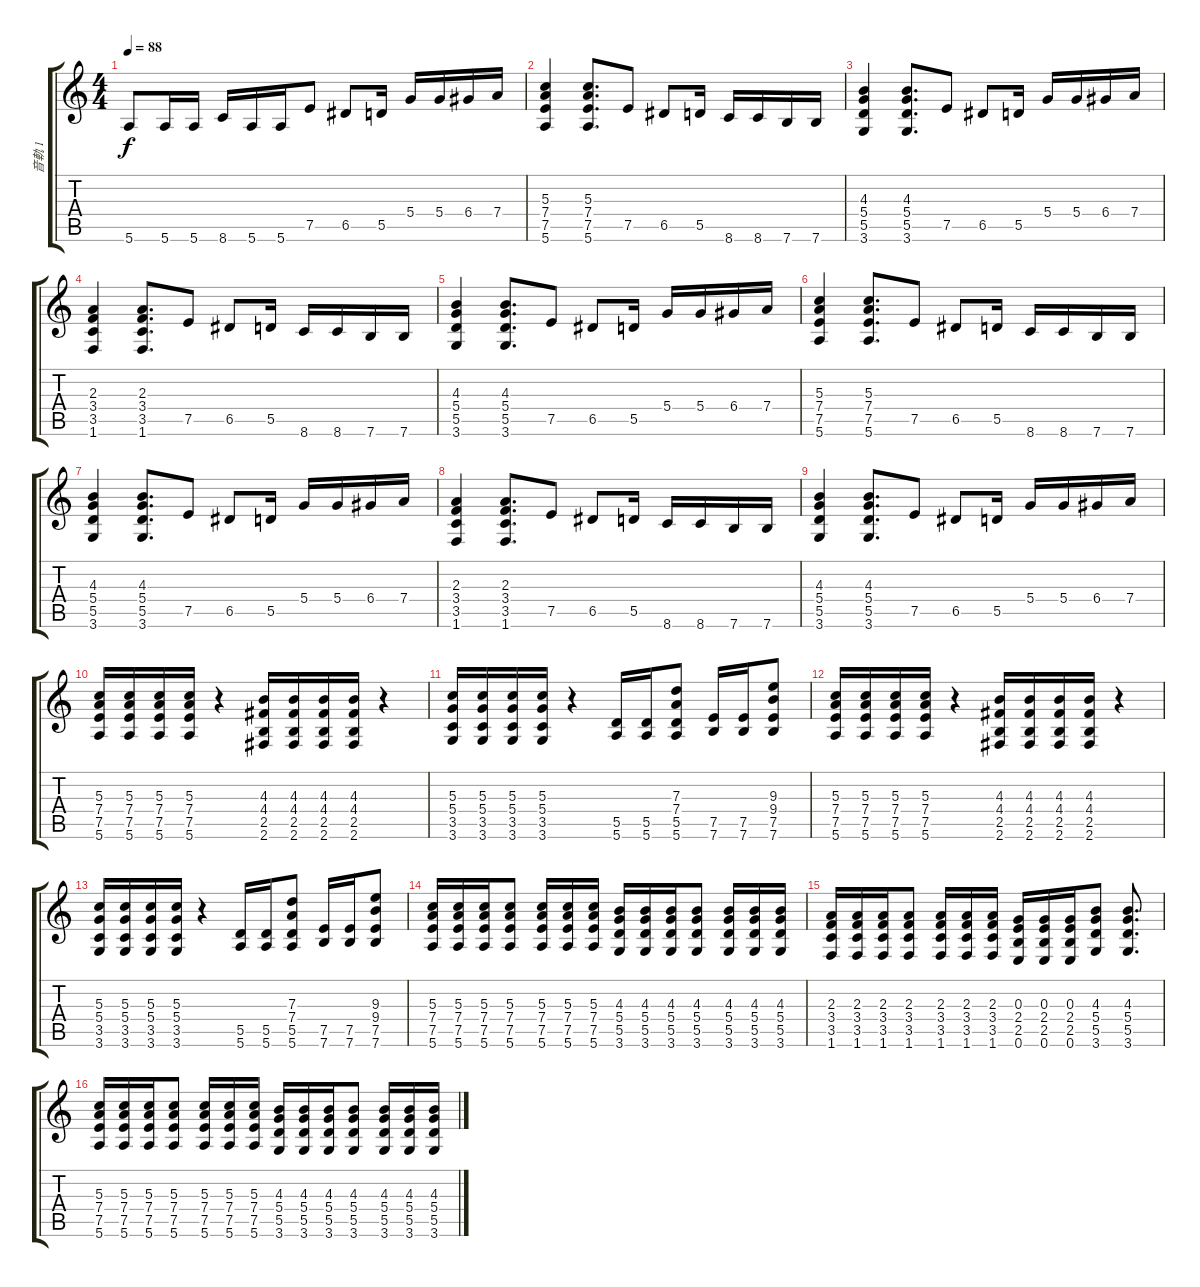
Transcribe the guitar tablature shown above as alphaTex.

\track ("音軌 1" "音軌 1") {instrument distortionguitar}
\staff {score tabs}
\tuning (E4 B3 G3 D3 A2 E2) {hide}
\ts (4 4)
\tempo 88
\clef g2
\ks c
5.6.8{dy f} 5.6.16 5.6.16 8.6.16 5.6.16 5.6.16 7.5.8 6.5.8 5.5.16 5.4.16 5.4.16 6.4.16 7.4.16 |
(5.3 7.4 7.5 5.6).4 (5.3 7.4 7.5 5.6).8{d} 7.5.8 6.5.8 5.5.16 8.6.16 8.6.16 7.6.16 7.6.16 |
(4.3 5.4 5.5 3.6).4 (4.3 5.4 5.5 3.6).8{d} 7.5.8 6.5.8 5.5.16 5.4.16 5.4.16 6.4.16 7.4.16 |
(2.3 3.4 3.5 1.6).4 (2.3 3.4 3.5 1.6).8{d} 7.5.8 6.5.8 5.5.16 8.6.16 8.6.16 7.6.16 7.6.16 |
(4.3 5.4 5.5 3.6).4 (4.3 5.4 5.5 3.6).8{d} 7.5.8 6.5.8 5.5.16 5.4.16 5.4.16 6.4.16 7.4.16 |
(5.3 7.4 7.5 5.6).4 (5.3 7.4 7.5 5.6).8{d} 7.5.8 6.5.8 5.5.16 8.6.16 8.6.16 7.6.16 7.6.16 |
(4.3 5.4 5.5 3.6).4 (4.3 5.4 5.5 3.6).8{d} 7.5.8 6.5.8 5.5.16 5.4.16 5.4.16 6.4.16 7.4.16 |
(2.3 3.4 3.5 1.6).4 (2.3 3.4 3.5 1.6).8{d} 7.5.8 6.5.8 5.5.16 8.6.16 8.6.16 7.6.16 7.6.16 |
(4.3 5.4 5.5 3.6).4 (4.3 5.4 5.5 3.6).8{d} 7.5.8 6.5.8 5.5.16 5.4.16 5.4.16 6.4.16 7.4.16 |
(5.3 7.4 7.5 5.6).16 (5.3 7.4 7.5 5.6).16 (5.3 7.4 7.5 5.6).16 (5.3 7.4 7.5 5.6).16 r.4 (4.3 4.4 2.5 2.6).16 (4.3 4.4 2.5 2.6).16 (4.3 4.4 2.5 2.6).16 (4.3 4.4 2.5 2.6).16 r.4 |
(5.3 5.4 3.5 3.6).16 (5.3 5.4 3.5 3.6).16 (5.3 5.4 3.5 3.6).16 (5.3 5.4 3.5 3.6).16 r.4 (5.5 5.6).16 (5.5 5.6).16 (7.3 7.4 5.5 5.6).8 (7.5 7.6).16 (7.5 7.6).16 (9.3 9.4 7.5 7.6).8 |
(5.3 7.4 7.5 5.6).16 (5.3 7.4 7.5 5.6).16 (5.3 7.4 7.5 5.6).16 (5.3 7.4 7.5 5.6).16 r.4 (4.3 4.4 2.5 2.6).16 (4.3 4.4 2.5 2.6).16 (4.3 4.4 2.5 2.6).16 (4.3 4.4 2.5 2.6).16 r.4 |
(5.3 5.4 3.5 3.6).16 (5.3 5.4 3.5 3.6).16 (5.3 5.4 3.5 3.6).16 (5.3 5.4 3.5 3.6).16 r.4 (5.5 5.6).16 (5.5 5.6).16 (7.3 7.4 5.5 5.6).8 (7.5 7.6).16 (7.5 7.6).16 (9.3 9.4 7.5 7.6).8 |
(5.3 7.4 7.5 5.6).16 (5.3 7.4 7.5 5.6).16 (5.3 7.4 7.5 5.6).16 (5.3 7.4 7.5 5.6).8 (5.3 7.4 7.5 5.6).16 (5.3 7.4 7.5 5.6).16 (5.3 7.4 7.5 5.6).16 (4.3 5.4 5.5 3.6).16 (4.3 5.4 5.5 3.6).16 (4.3 5.4 5.5 3.6).16 (4.3 5.4 5.5 3.6).8 (4.3 5.4 5.5 3.6).16 (4.3 5.4 5.5 3.6).16 (4.3 5.4 5.5 3.6).16 |
(2.3 3.4 3.5 1.6).16 (2.3 3.4 3.5 1.6).16 (2.3 3.4 3.5 1.6).16 (2.3 3.4 3.5 1.6).8 (2.3 3.4 3.5 1.6).16 (2.3 3.4 3.5 1.6).16 (2.3 3.4 3.5 1.6).16 (0.3 2.4 2.5 0.6).16 (0.3 2.4 2.5 0.6).16 (0.3 2.4 2.5 0.6).16 (4.3 5.4 5.5 3.6).8 (4.3 5.4 5.5 3.6).8{d} |
(5.3 7.4 7.5 5.6).16 (5.3 7.4 7.5 5.6).16 (5.3 7.4 7.5 5.6).16 (5.3 7.4 7.5 5.6).8 (5.3 7.4 7.5 5.6).16 (5.3 7.4 7.5 5.6).16 (5.3 7.4 7.5 5.6).16 (4.3 5.4 5.5 3.6).16 (4.3 5.4 5.5 3.6).16 (4.3 5.4 5.5 3.6).16 (4.3 5.4 5.5 3.6).8 (4.3 5.4 5.5 3.6).16 (4.3 5.4 5.5 3.6).16 (4.3 5.4 5.5 3.6).16
